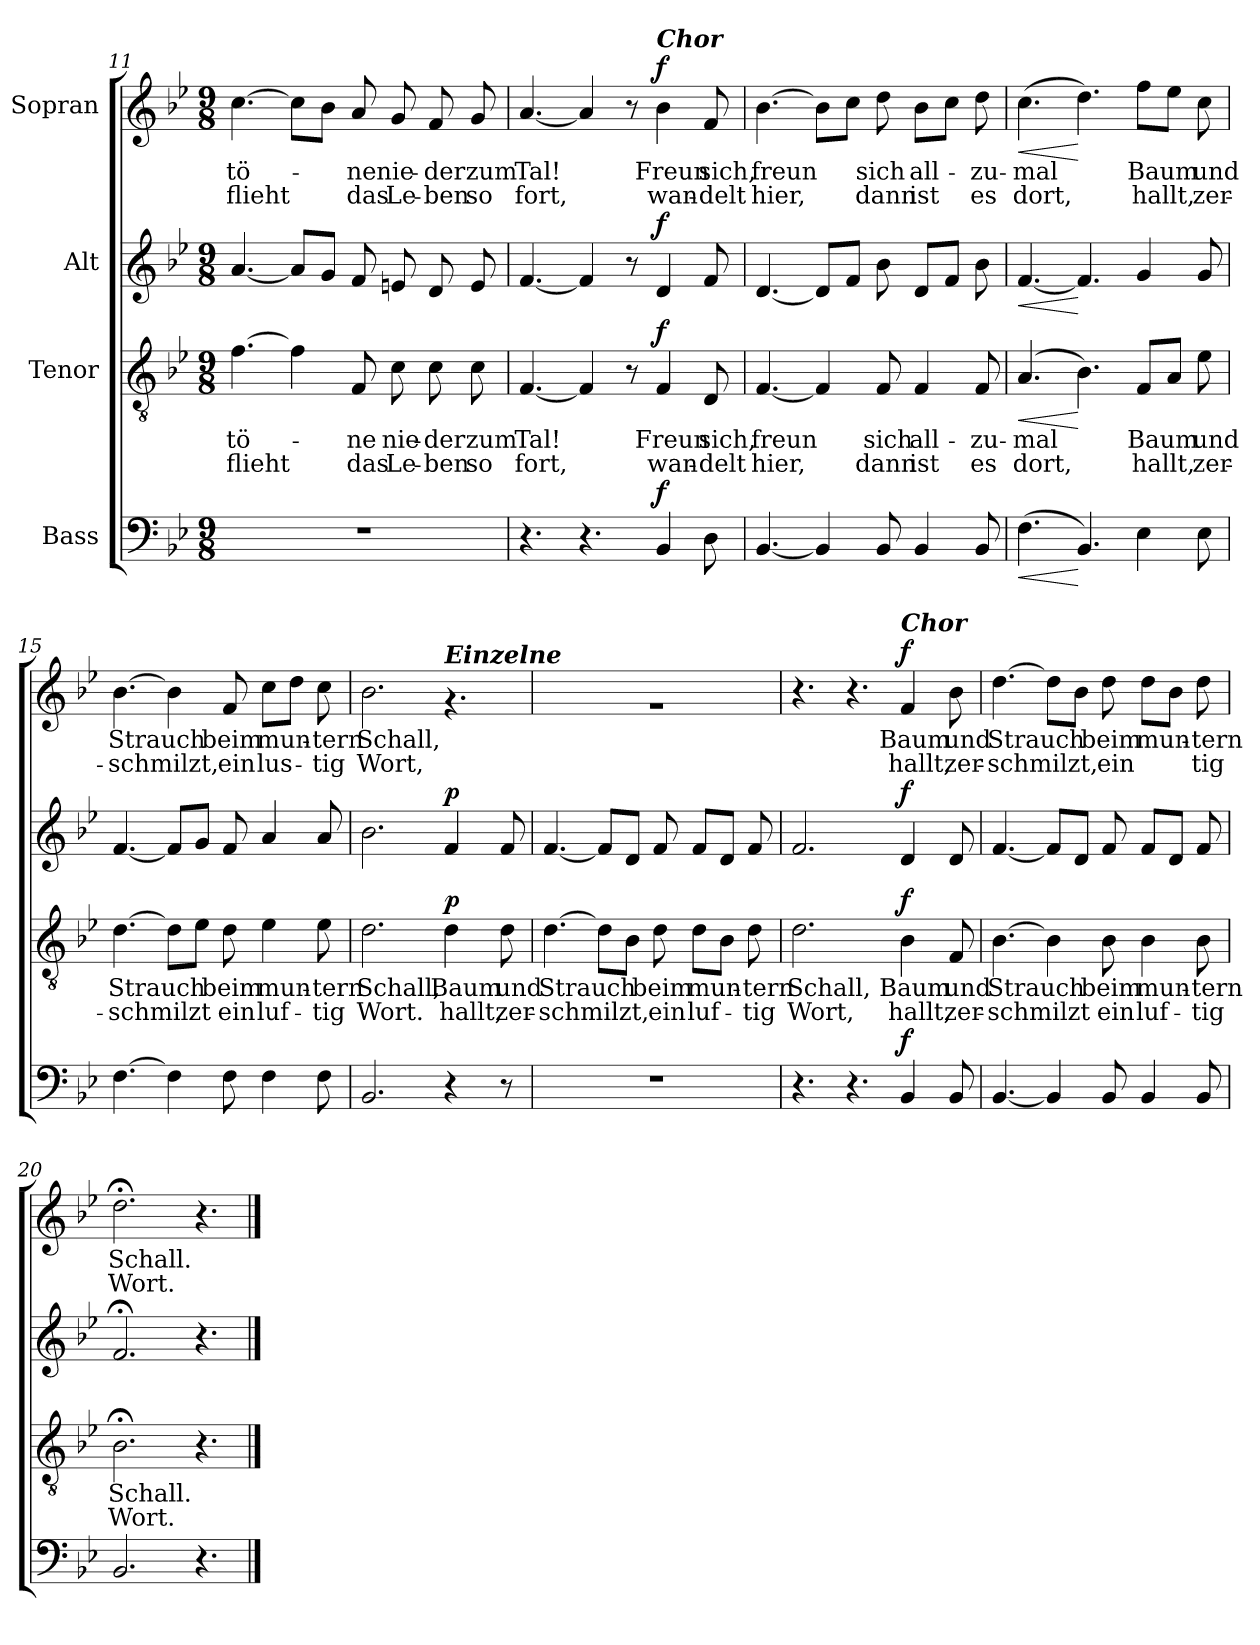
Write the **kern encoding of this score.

**kern	**dynam	**kern	**text	**text	**dynam	**kern	**dynam	**kern	**text	**text	**dynam
*part4	*part4	*part3	*part3	*part3	*part3	*part2	*part2	*part1	*part1	*part1	*part1
*staff4	*staff4	*staff3	*staff3	*staff3	*staff3	*staff2	*staff2	*staff1	*staff1	*staff1	*staff1
*I"Bass	*	*I"Tenor	*	*	*	*I"Alt	*	*I"Sopran	*	*	*
*clefF4	*	*clefGv2	*	*	*	*clefG2	*	*clefG2	*	*	*
*k[b-e-]	*	*k[b-e-]	*	*	*	*k[b-e-]	*	*k[b-e-]	*	*	*
*M9/8	*	*M9/8	*	*	*	*M9/8	*	*M9/8	*	*	*
=11	=11	=11	=11	=11	=11	=11	=11	=11	=11	=11	=11
!	!	!	!LO:LY:b	!LO:LY:b	!	!	!	!	!LO:LY:b	!LO:LY:b	!
8%9r	.	[4.f\	tö-	flieht	.	[4.a/	.	[4.cc\	tö-	flieht	.
.	.	4f\]	.	.	.	8a/L]	.	8cc\L]	.	.	.
.	.	.	.	.	.	8g/J	.	8b-\J	.	.	.
!	!	!	!LO:LY:b	!LO:LY:b	!	!	!	!	!LO:LY:b	!LO:LY:b	!
.	.	8F/	-ne	das	.	8f/	.	8a/	-ne	das	.
!	!	!	!LO:LY:b	!LO:LY:b	!	!	!	!	!LO:LY:b	!LO:LY:b	!
.	.	8c\	nie-	Le-	.	8en/	.	8g/	nie-	Le-	.
!	!	!	!LO:LY:b	!LO:LY:b	!	!	!	!	!LO:LY:b	!LO:LY:b	!
.	.	8c\	-der	-ben	.	8d/	.	8f/	-der	-ben	.
!	!	!	!LO:LY:b	!LO:LY:b	!	!	!	!	!LO:LY:b	!LO:LY:b	!
.	.	8c\	zum	so	.	8e/	.	8g/	zum	so	.
!!LO:PB:g=z
=12	=12	=12	=12	=12	=12	=12	=12	=12	=12	=12	=12
!	!	!	!LO:LY:b	!LO:LY:b	!	!	!	!	!LO:LY:b	!LO:LY:b	!
4.r	.	[4.F/	Tal!	fort,	.	[4.f/	.	[4.a/	Tal!	fort,	.
4.r	.	4F/]	.	.	.	4f/]	.	4a/]	.	.	.
.	.	8r	.	.	.	8r	.	8r	.	.	.
!	!	!	!	!	!	!	!	!LO:TX:a:Bi:t=Chor	!	!	!
!	!LO:DY:a	!	!LO:LY:b	!LO:LY:b	!LO:DY:a	!	!LO:DY:a	!	!LO:LY:b	!LO:LY:b	!LO:DY:a
4BB-/	f	4F/	Freun	wan-	f	4d/	f	4b-\	Freun	wan-	f
!	!	!	!LO:LY:b	!LO:LY:b	!	!	!	!	!LO:LY:b	!LO:LY:b	!
8D\	.	8D/	sich,	-delt	.	8f/	.	8f/	sich,	-delt	.
=13	=13	=13	=13	=13	=13	=13	=13	=13	=13	=13	=13
!	!	!	!LO:LY:b	!LO:LY:b	!	!	!	!	!LO:LY:b	!LO:LY:b	!
[4.BB-/	.	[4.F/	freun	hier,	.	[4.d/	.	[4.b-\	freun	hier,	.
4BB-/]	.	4F/]	.	.	.	8d/L]	.	8b-\L]	.	.	.
.	.	.	.	.	.	8f/J	.	8cc\J	.	.	.
!	!	!	!LO:LY:b	!LO:LY:b	!	!	!	!	!LO:LY:b	!LO:LY:b	!
8BB-/	.	8F/	sich	dann	.	8b-\	.	8dd\	sich	dann	.
!	!	!	!LO:LY:b	!LO:LY:b	!	!	!	!	!LO:LY:b	!LO:LY:b	!
4BB-/	.	4F/	all-	ist	.	8d/L	.	8b-\L	all-	-ist	.
.	.	.	.	.	.	8f/J	.	8cc\J	.	.	.
!	!	!	!LO:LY:b	!LO:LY:b	!	!	!	!	!LO:LY:b	!LO:LY:b	!
8BB-/	.	8F/	-zu-	es	.	8b-\	.	8dd\	-zu-	es	.
=14	=14	=14	=14	=14	=14	=14	=14	=14	=14	=14	=14
!	!LO:HP:b	!	!LO:LY:b	!LO:LY:b	!LO:HP:b	!	!LO:HP:b	!	!LO:LY:b	!LO:LY:b	!LO:HP:b
(4.F\	<	(4.A/	-mal	dort,	<	[4.f/	<	(4.cc\	-mal	dort,	<
4.BB-/)	[	4.B-\)	.	.	[	4.f/]	[	4.dd\)	.	.	[
!	!	!	!LO:LY:b	!LO:LY:b	!	!	!	!	!LO:LY:b	!LO:LY:b	!
4E-\	.	8F/L	Baum	hallt,	.	4g/	.	8ff\L	Baum	hallt,	.
.	.	8A/J	.	.	.	.	.	8ee-\J	.	.	.
!	!	!	!LO:LY:b	!LO:LY:b	!	!	!	!	!LO:LY:b	!LO:LY:b	!
8E-\	.	8e-\	und	zer-	.	8g/	.	8cc\	und	zer-	.
!!LO:LB:g=z
=15	=15	=15	=15	=15	=15	=15	=15	=15	=15	=15	=15
!	!	!	!LO:LY:b	!LO:LY:b	!	!	!	!	!LO:LY:b	!LO:LY:b	!
[4.F\	.	[4.d\	Strauch	-schmilzt	.	[4.f/	.	[4.b-\	Strauch	-schmilzt,	.
4F\]	.	8d\L]	.	.	.	8f/L]	.	4b-\]	.	.	.
.	.	8e-\J	.	.	.	8g/J	.	.	.	.	.
!	!	!	!LO:LY:b	!LO:LY:b	!	!	!	!	!LO:LY:b	!LO:LY:b	!
8F\	.	8d\	beim	ein	.	8f/	.	8f/	beim	ein	.
!	!	!	!LO:LY:b	!LO:LY:b	!	!	!	!	!LO:LY:b	!LO:LY:b	!
4F\	.	4e-\	mun-	luf-	.	4a/	.	8cc\L	mun-	lus-	.
.	.	.	.	.	.	.	.	8dd\J	.	.	.
!	!	!	!LO:LY:b	!LO:LY:b	!	!	!	!	!LO:LY:b	!LO:LY:b	!
8F\	.	8e-\	-tern	-tig	.	8a/	.	8cc\	-tern	-tig	.
=16	=16	=16	=16	=16	=16	=16	=16	=16	=16	=16	=16
!	!	!	!LO:LY:b	!LO:LY:b	!	!	!	!	!LO:LY:b	!LO:LY:b	!
2.BB-/	.	2.d\	Schall,	Wort.	.	2.b-\	.	2.b-\	Schall,	Wort,	.
!	!	!	!	!	!	!	!	!LO:TX:a:Bi:t=Einzelne	!	!	!
!	!	!	!LO:LY:b	!LO:LY:b	!LO:DY:a	!	!LO:DY:a	!	!	!	!
4r	.	4d\	Baum	hallt,	p	4f/	p	4.rg	.	.	.
!	!	!	!LO:LY:b	!LO:LY:b	!	!	!	!	!	!	!
8r	.	8d\	und	zer-	.	8f/	.	.	.	.	.
=17	=17	=17	=17	=17	=17	=17	=17	=17	=17	=17	=17
!	!	!	!LO:LY:b	!LO:LY:b	!	!	!	!	!	!	!
8%9r	.	[4.d\	Strauch	-schmilzt,	.	[4.f/	.	8%9rg	.	.	.
.	.	8d\L]	.	.	.	8f/L]	.	.	.	.	.
.	.	8B-\J	.	.	.	8d/J	.	.	.	.	.
!	!	!	!LO:LY:b	!LO:LY:b	!	!	!	!	!	!	!
.	.	8d\	beim	ein	.	8f/	.	.	.	.	.
!	!	!	!LO:LY:b	!LO:LY:b	!	!	!	!	!	!	!
.	.	8d\L	mun-	luf-	.	8f/L	.	.	.	.	.
.	.	8B-\J	.	.	.	8d/J	.	.	.	.	.
!	!	!	!LO:LY:b	!LO:LY:b	!	!	!	!	!	!	!
.	.	8d\	-tern	-tig	.	8f/	.	.	.	.	.
!!LO:LB:g=z
=18	=18	=18	=18	=18	=18	=18	=18	=18	=18	=18	=18
!	!	!	!LO:LY:b	!LO:LY:b	!	!	!	!	!	!	!
4.r	.	2.d\	Schall,	Wort,	.	2.f/	.	4.r	.	.	.
4.r	.	.	.	.	.	.	.	4.r	.	.	.
!	!	!	!	!	!	!	!	!LO:TX:a:Bi:t=Chor	!	!	!
!	!LO:DY:a	!	!LO:LY:b	!LO:LY:b	!LO:DY:a	!	!LO:DY:a	!	!LO:LY:b	!LO:LY:b	!LO:DY:a
4BB-/	f	4B-\	Baum	hallt,	f	4d/	f	4f/	Baum	hallt,	f
!	!	!	!LO:LY:b	!LO:LY:b	!	!	!	!	!LO:LY:b	!LO:LY:b	!
8BB-/	.	8F/	und	zer-	.	8d/	.	8b-\	und	zer-	.
=19	=19	=19	=19	=19	=19	=19	=19	=19	=19	=19	=19
!	!	!	!LO:LY:b	!LO:LY:b	!	!	!	!	!LO:LY:b	!LO:LY:b	!
[4.BB-/	.	[4.B-\	Strauch	-schmilzt	.	[4.f/	.	[4.dd\	Strauch	-schmilzt,	.
4BB-/]	.	4B-\]	.	.	.	8f/L]	.	8dd\L]	.	.	.
.	.	.	.	.	.	8d/J	.	8b-\J	.	.	.
!	!	!	!LO:LY:b	!LO:LY:b	!	!	!	!	!LO:LY:b	!LO:LY:b	!
8BB-/	.	8B-\	beim	ein	.	8f/	.	8dd\	beim	ein	.
!	!	!	!LO:LY:b	!LO:LY:b	!	!	!	!	!LO:LY:b	!	!
4BB-/	.	4B-\	mun-	luf-	.	8f/L	.	8dd\L	mun-	.	.
.	.	.	.	.	.	8d/J	.	8b-\J	.	.	.
!	!	!	!LO:LY:b	!LO:LY:b	!	!	!	!	!LO:LY:b	!LO:LY:b	!
8BB-/	.	8B-\	-tern	-tig	.	8f/	.	8dd\	-tern	-tig	.
=20	=20	=20	=20	=20	=20	=20	=20	=20	=20	=20	=20
!	!	!	!LO:LY:b	!LO:LY:b	!	!	!	!	!LO:LY:b	!LO:LY:b	!
2.BB-/	.	2.B-;<\	Schall.	Wort.	.	2.f;</	.	2.dd;<\	Schall.	Wort.	.
4.r	.	4.r	.	.	.	4.r	.	4.r	.	.	.
==	==	==	==	==	==	==	==	==	==	==	==
*-	*-	*-	*-	*-	*-	*-	*-	*-	*-	*-	*-
